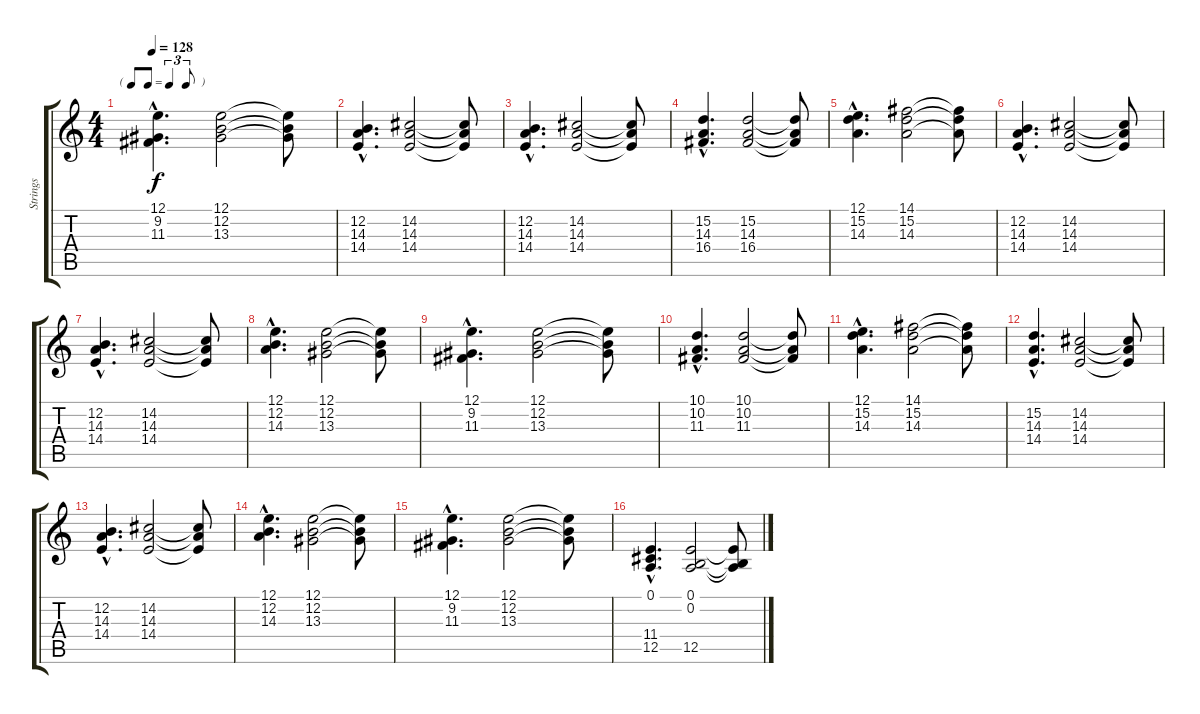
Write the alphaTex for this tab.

\track ("Strings" "Strings") {instrument tremolostrings}
\staff {score tabs}
\tuning (E4 B3 G3 D3 A2 E2) {hide}
\ts (4 4)
\tf triplet8th
\tempo 128
\clef g2
\ks c
(12.1{hac} 9.2{hac} 11.3{hac}).4{d dy f} (12.1 12.2 13.3).2 (12.1{t} 12.2{t} 13.3{t}).8 |
(12.2{hac} 14.3{hac} 14.4{hac}).4{d} (14.2 14.3 14.4).2 (14.2{t} 14.3{t} 14.4{t}).8 |
(12.2{hac} 14.3{hac} 14.4{hac}).4{d} (14.2 14.3 14.4).2 (14.2{t} 14.3{t} 14.4{t}).8 |
(15.2{hac} 14.3{hac} 16.4{hac}).4{d} (15.2 14.3 16.4).2 (15.2{t} 14.3{t} 16.4{t}).8 |
(12.1{hac} 15.2{hac} 14.3{hac}).4{d} (14.1 15.2 14.3).2 (14.1{t} 15.2{t} 14.3{t}).8 |
(12.2{hac} 14.3{hac} 14.4{hac}).4{d} (14.2 14.3 14.4).2 (14.2{t} 14.3{t} 14.4{t}).8 |
(12.2{hac} 14.3{hac} 14.4{hac}).4{d} (14.2 14.3 14.4).2 (14.2{t} 14.3{t} 14.4{t}).8 |
(12.1{hac} 12.2{hac} 14.3{hac}).4{d} (12.1 12.2 13.3).2 (12.1{t} 12.2{t} 13.3{t}).8 |
(12.1{hac} 9.2{hac} 11.3{hac}).4{d} (12.1 12.2 13.3).2 (12.1{t} 12.2{t} 13.3{t}).8 |
(10.1{hac} 10.2{hac} 11.3{hac}).4{d} (10.1 10.2 11.3).2 (10.1{t} 10.2{t} 11.3{t}).8 |
(12.1{hac} 15.2{hac} 14.3{hac}).4{d} (14.1 15.2 14.3).2 (14.1{t} 15.2{t} 14.3{t}).8 |
(15.2{hac} 14.3{hac} 14.4{hac}).4{d} (14.2 14.3 14.4).2 (14.2{t} 14.3{t} 14.4{t}).8 |
(12.2{hac} 14.3{hac} 14.4{hac}).4{d} (14.2 14.3 14.4).2 (14.2{t} 14.3{t} 14.4{t}).8 |
(12.1{hac} 12.2{hac} 14.3{hac}).4{d} (12.1 12.2 13.3).2 (12.1{t} 12.2{t} 13.3{t}).8 |
(12.1{hac} 9.2{hac} 11.3{hac}).4{d} (12.1 12.2 13.3).2 (12.1{t} 12.2{t} 13.3{t}).8 |
(0.1{hac} 11.4{hac} 12.5{hac}).4{d} (0.1 0.2 12.5).2 (0.1{t} 0.2{t} 12.5{t}).8
